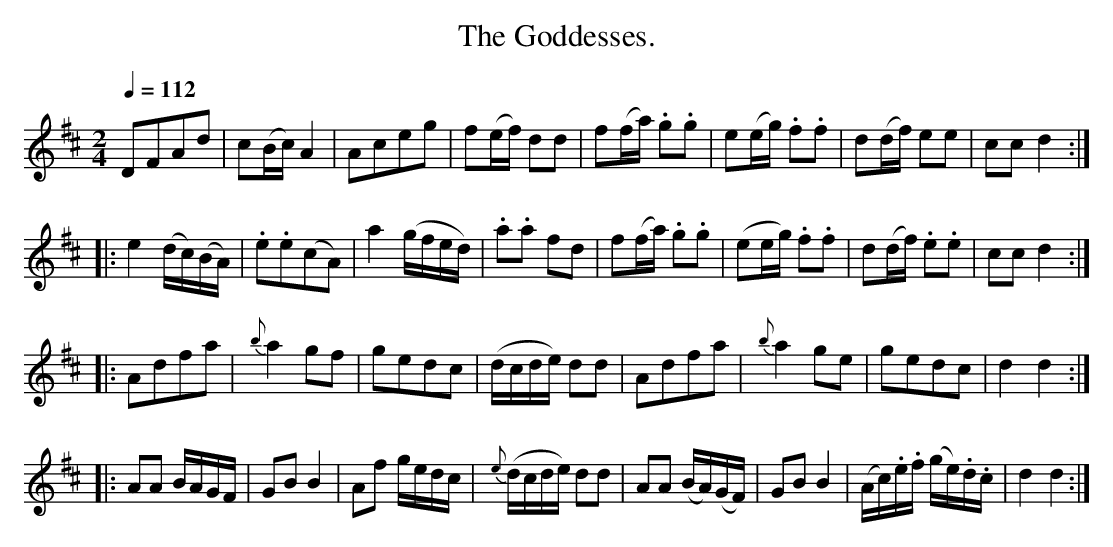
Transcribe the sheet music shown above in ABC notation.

X:1
T:The Goddesses.
M:2/4
L:1/16
Q:1/4=112
K:D
D2F2A2d2 |   c2(Bc)  A4    | A2c2e2g2 |    f2(ef) d2d2|\
f2(fa) .g2.g2 |   e2(eg) .f2.f2 | d2(df)   e2e2 |    c2c2  d4 ::
e4     (dc)(BA)|  .e2.e2(c2A2)| a4      (gfed)|   .a2.a2  f2d2|\
f2(fa) .g2.g2 |  (e2eg) .f2.f2 | d2(df)  .e2.e2 |    c2c2  d4 ::
A2d2f2a2 |{b}a4      g2f2 | g2e2d2c2 |   (dcde) d2d2|\
A2d2f2a2 |{b}a4      g2e2 | g2e2d2c2 |    d4     d4 ::
A2A2    BAGF |   G2B2   B4    | A2f2   gedc |{e}(dcde) d2d2|\
A2A2   (BA)(GF)|   G2B2   B4    |(Ac).e.f (ge).d.c|    d4     d4 :|
